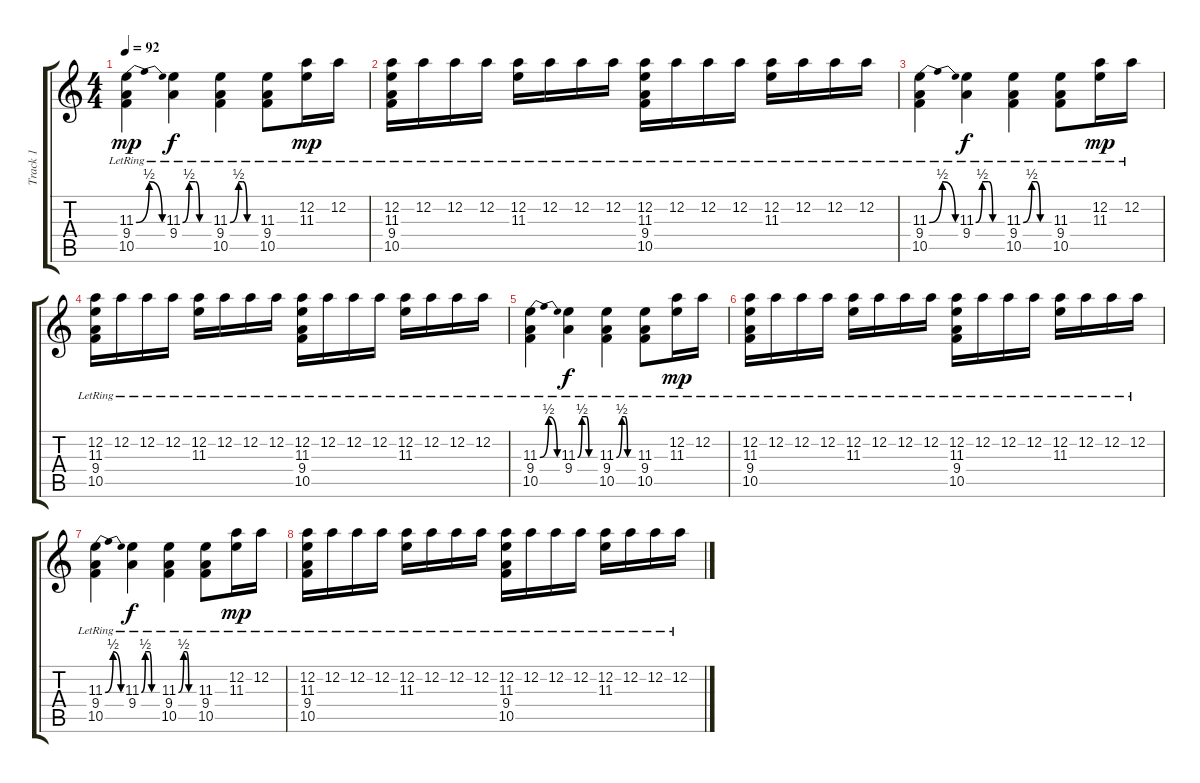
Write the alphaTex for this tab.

\track ("Track 1" "Track 1") {instrument electricguitarjazz}
\staff {score tabs}
\tuning (D4 A3 F3 C3 G2 C2) {hide}
\ts (4 4)
\tempo 92
\clef g2
\ks c
(11.3{be (bendrelease 0 0 16 2 35 2 60 0)} 9.4 10.5{lr}).4{dy mp} (11.3{be (custom 0 0 15 2 30 2 39 0 60 0) lr} 9.4{lr}).4{dy f} (11.3{be (custom 0 0 20 2 30 2 40 0 60 0) lr} 9.4{lr} 10.5{lr}).4 (11.3{lr} 9.4{lr} 10.5{lr}).8 (12.2{lr} 11.3{lr}).16{dy mp} 12.2{lr}.16 |
(12.2{lr} 11.3{lr} 9.4{lr} 10.5{lr}).16 12.2{lr}.16 12.2{lr}.16 12.2{lr}.16 (12.2{lr} 11.3{lr}).16 12.2{lr}.16 12.2{lr}.16 12.2{lr}.16 (12.2{lr} 11.3{lr} 9.4{lr} 10.5{lr}).16 12.2{lr}.16 12.2{lr}.16 12.2{lr}.16 (12.2{lr} 11.3{lr}).16 12.2{lr}.16 12.2{lr}.16 12.2{lr}.16 |
(11.3{be (bendrelease 0 0 16 2 35 2 60 0)} 9.4 10.5{lr}).4 (11.3{be (custom 0 0 15 2 30 2 39 0 60 0) lr} 9.4{lr}).4{dy f} (11.3{be (custom 0 0 20 2 30 2 40 0 60 0) lr} 9.4{lr} 10.5{lr}).4 (11.3{lr} 9.4{lr} 10.5{lr}).8 (12.2{lr} 11.3{lr}).16{dy mp} 12.2{lr}.16 |
(12.2{lr} 11.3{lr} 9.4{lr} 10.5{lr}).16 12.2{lr}.16 12.2{lr}.16 12.2{lr}.16 (12.2{lr} 11.3{lr}).16 12.2{lr}.16 12.2{lr}.16 12.2{lr}.16 (12.2{lr} 11.3{lr} 9.4{lr} 10.5{lr}).16 12.2{lr}.16 12.2{lr}.16 12.2{lr}.16 (12.2{lr} 11.3{lr}).16 12.2{lr}.16 12.2{lr}.16 12.2{lr}.16 |
(11.3{be (bendrelease 0 0 16 2 35 2 60 0)} 9.4 10.5{lr}).4 (11.3{be (custom 0 0 15 2 30 2 39 0 60 0) lr} 9.4{lr}).4{dy f} (11.3{be (custom 0 0 20 2 30 2 40 0 60 0) lr} 9.4{lr} 10.5{lr}).4 (11.3{lr} 9.4{lr} 10.5{lr}).8 (12.2{lr} 11.3{lr}).16{dy mp} 12.2{lr}.16 |
(12.2{lr} 11.3{lr} 9.4{lr} 10.5{lr}).16 12.2{lr}.16 12.2{lr}.16 12.2{lr}.16 (12.2{lr} 11.3{lr}).16 12.2{lr}.16 12.2{lr}.16 12.2{lr}.16 (12.2{lr} 11.3{lr} 9.4{lr} 10.5{lr}).16 12.2{lr}.16 12.2{lr}.16 12.2{lr}.16 (12.2{lr} 11.3{lr}).16 12.2{lr}.16 12.2{lr}.16 12.2{lr}.16 |
(11.3{be (bendrelease 0 0 16 2 35 2 60 0)} 9.4 10.5{lr}).4 (11.3{be (custom 0 0 15 2 30 2 39 0 60 0) lr} 9.4{lr}).4{dy f} (11.3{be (custom 0 0 20 2 30 2 40 0 60 0) lr} 9.4{lr} 10.5{lr}).4 (11.3{lr} 9.4{lr} 10.5{lr}).8 (12.2{lr} 11.3{lr}).16{dy mp} 12.2{lr}.16 |
(12.2{lr} 11.3{lr} 9.4{lr} 10.5{lr}).16 12.2{lr}.16 12.2{lr}.16 12.2{lr}.16 (12.2{lr} 11.3{lr}).16 12.2{lr}.16 12.2{lr}.16 12.2{lr}.16 (12.2{lr} 11.3{lr} 9.4{lr} 10.5{lr}).16 12.2{lr}.16 12.2{lr}.16 12.2{lr}.16 (12.2{lr} 11.3{lr}).16 12.2{lr}.16 12.2{lr}.16 12.2{lr}.16
